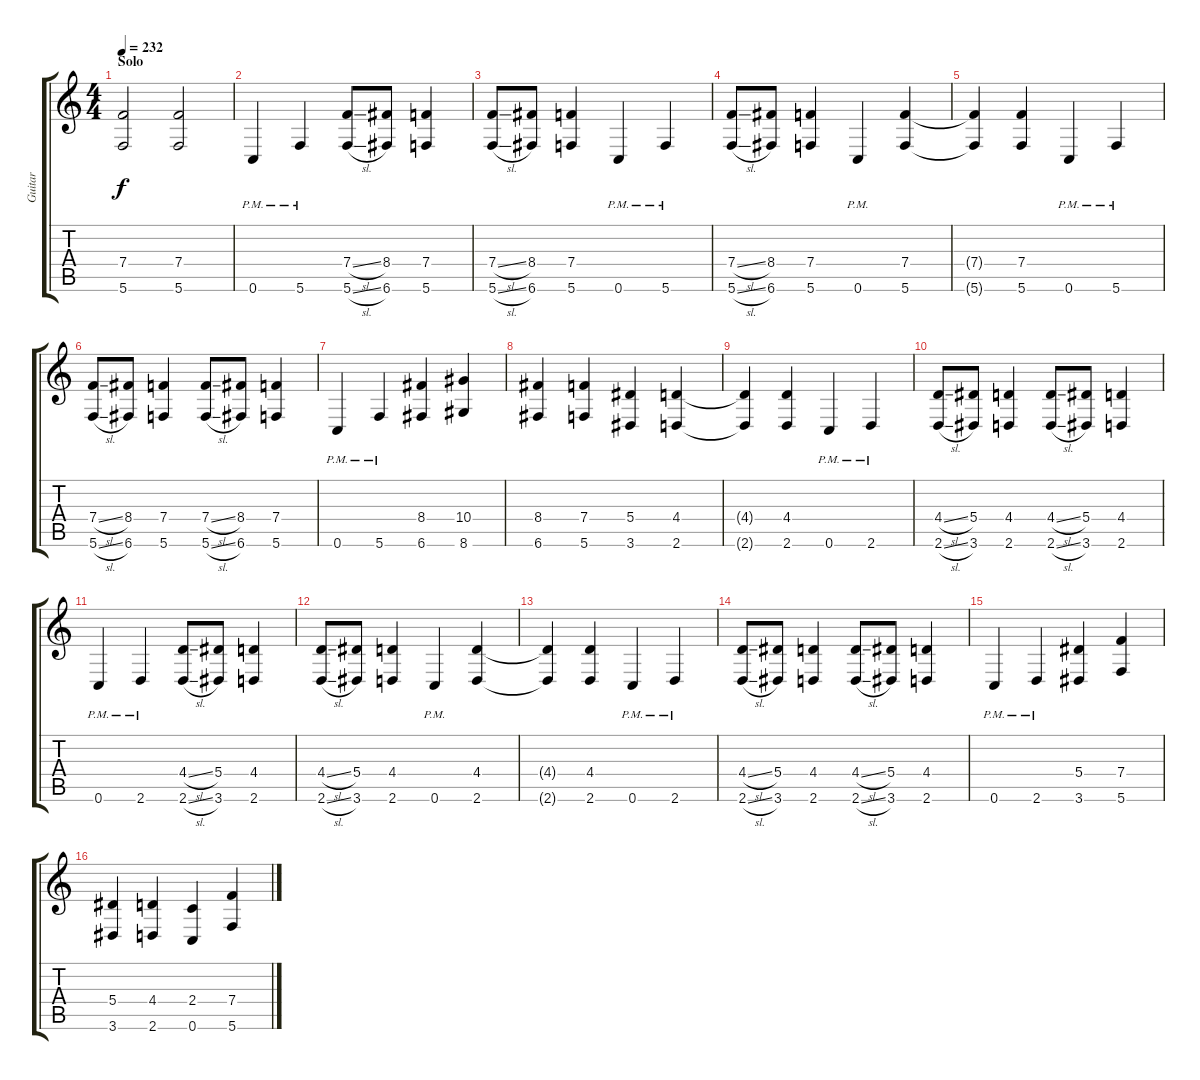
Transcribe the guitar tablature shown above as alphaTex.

\track ("Guitar" "Guitar") {instrument distortionguitar}
\staff {score tabs}
\tuning (C4 G3 Eb3 Bb2 F2 C2) {hide}
\ts (4 4)
\section ("" "Solo")
\tempo 232
\clef g2
\ks c
(7.4 5.6).2{dy f} (7.4 5.6).2 |
0.6{pm}.4 5.6{pm}.4 (7.4{sl} 5.6{sl}).8 (8.4 6.6).8 (7.4 5.6).4 |
(7.4{sl} 5.6{sl}).8 (8.4 6.6).8 (7.4 5.6).4 0.6{pm}.4 5.6{pm}.4 |
(7.4{sl} 5.6{sl}).8 (8.4 6.6).8 (7.4 5.6).4 0.6{pm}.4 (7.4 5.6).4 |
(7.4{t} 5.6{t}).4 (7.4 5.6).4 0.6{pm}.4 5.6{pm}.4 |
(7.4{sl} 5.6{sl}).8 (8.4 6.6).8 (7.4 5.6).4 (7.4{sl} 5.6{sl}).8 (8.4 6.6).8 (7.4 5.6).4 |
0.6{pm}.4 5.6{pm}.4 (8.4 6.6).4 (10.4 8.6).4 |
(8.4 6.6).4 (7.4 5.6).4 (5.4 3.6).4 (4.4 2.6).4 |
(4.4{t} 2.6{t}).4 (4.4 2.6).4 0.6{pm}.4 2.6{pm}.4 |
(4.4{sl} 2.6{sl}).8 (5.4 3.6).8 (4.4 2.6).4 (4.4{sl} 2.6{sl}).8 (5.4 3.6).8 (4.4 2.6).4 |
0.6{pm}.4 2.6{pm}.4 (4.4{sl} 2.6{sl}).8 (5.4 3.6).8 (4.4 2.6).4 |
(4.4{sl} 2.6{sl}).8 (5.4 3.6).8 (4.4 2.6).4 0.6{pm}.4 (4.4 2.6).4 |
(4.4{t} 2.6{t}).4 (4.4 2.6).4 0.6{pm}.4 2.6{pm}.4 |
(4.4{sl} 2.6{sl}).8 (5.4 3.6).8 (4.4 2.6).4 (4.4{sl} 2.6{sl}).8 (5.4 3.6).8 (4.4 2.6).4 |
0.6{pm}.4 2.6{pm}.4 (5.4 3.6).4 (7.4 5.6).4 |
(5.4 3.6).4 (4.4 2.6).4 (2.4 0.6).4 (7.4 5.6).4
